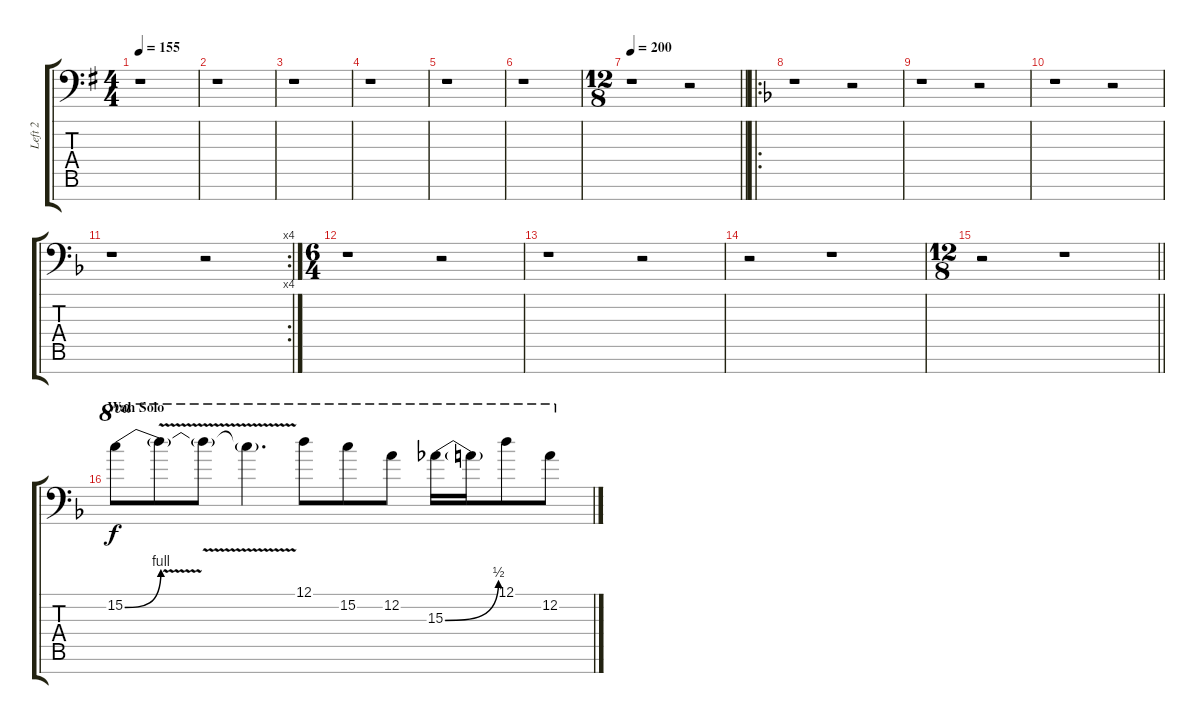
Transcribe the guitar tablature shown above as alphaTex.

\track ("Left 2" "Left 2") {instrument distortionguitar}
\staff {score tabs}
\tuning (D4 A3 F3 C3 G2 D2 A1) {hide}
\ts (4 4)
\tempo 155
\clef f4
\ks g
r.1{dy f} |
r.1 |
r.1 |
r.1 |
r.1 |
r.1 |
\ts (12 8)
\tempo 200
\barLineRight lightlight
r.1 r.2 |
\ro
\ks f
r.1 r.2 |
r.1 r.2 |
r.1 r.2 |
\rc 4
r.1 r.2 |
\ts (6 4)
r.1 r.2 |
r.1 r.2 |
r.2 r.1 |
\ts (12 8)
\barLineRight lightlight
r.2 r.1 |
\section ("" "Wah Solo")
15.2{be (bend 0 0 60 4)}.8{ot 8va} 15.2{v t}.8{ot 8va} 15.2{v t}.8{ot 8va} 15.2{v t}.4{d ot 8va} 12.1.8{ot 8va} 15.2.8{ot 8va} 12.2.8{ot 8va} 15.3{be (bend 0 0 60 2)}.16{ot 8va} 15.3{t}.16{ot 8va} 12.1.8{ot 8va} 12.2.8{ot 8va}
